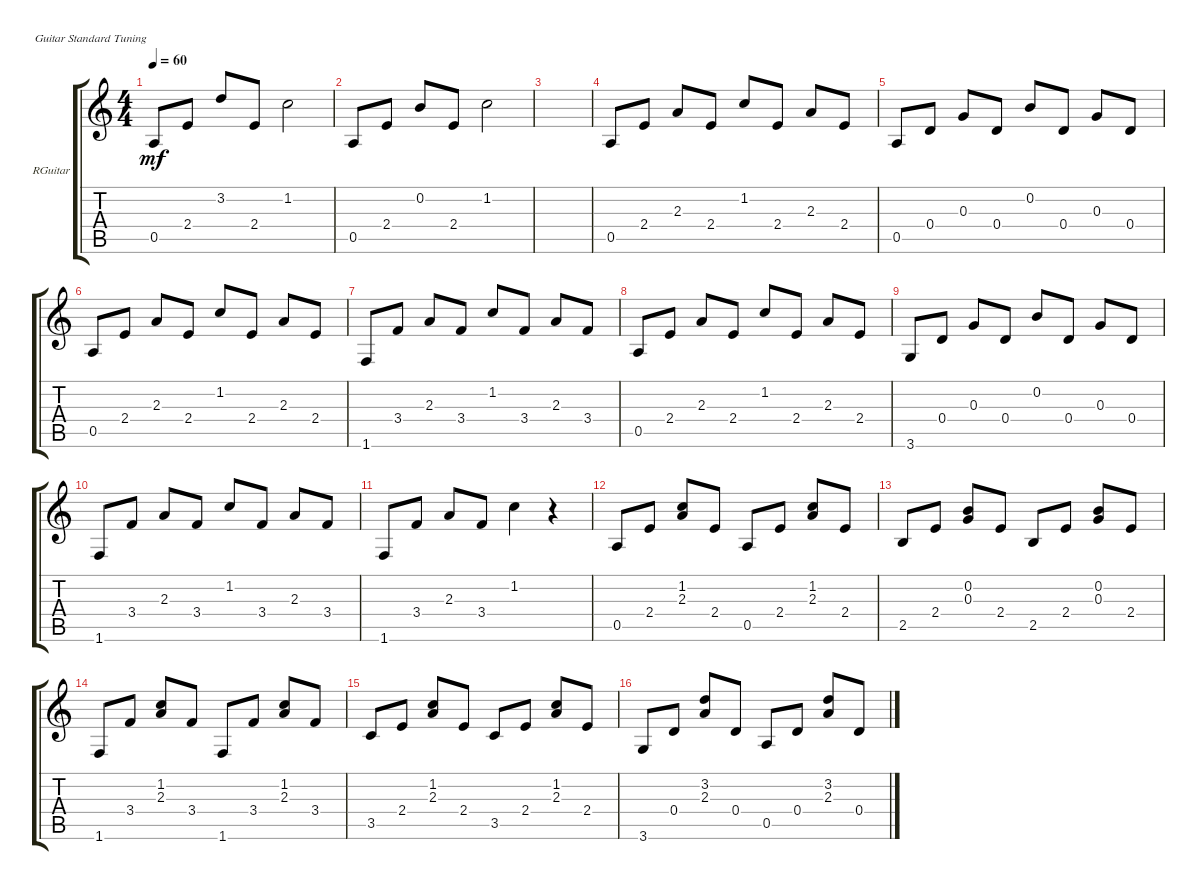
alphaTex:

\defaultSystemsLayout 4
\bracketExtendMode groupsimilarinstruments
\firstSystemTrackNameOrientation horizontal
\otherSystemsTrackNameOrientation horizontal
\track ("Rythm Guitar" "RGuitar") {instrument acousticguitarnylon}
\staff {score tabs}
\tuning (E4 B3 G3 D3 A2 E2)
\ts (4 4)
\tempo 60
\clef g2
\ks c
0.5.8{dy mf instrument acousticguitarnylon} 2.4.8 3.2.8 2.4.8 1.2.2 |
0.5.8 2.4.8 0.2.8 2.4.8 1.2.2 |
|
0.5.8 2.4.8 2.3.8 2.4.8 1.2.8 2.4.8 2.3.8 2.4.8 |
0.5.8 0.4.8 0.3.8 0.4.8 0.2.8 0.4.8 0.3.8 0.4.8 |
0.5.8 2.4.8 2.3.8 2.4.8 1.2.8 2.4.8 2.3.8 2.4.8 |
1.6.8 3.4.8 2.3.8 3.4.8 1.2.8 3.4.8 2.3.8 3.4.8 |
0.5.8 2.4.8 2.3.8 2.4.8 1.2.8 2.4.8 2.3.8 2.4.8 |
3.6.8 0.4.8 0.3.8 0.4.8 0.2.8 0.4.8 0.3.8 0.4.8 |
1.6.8 3.4.8 2.3.8 3.4.8 1.2.8 3.4.8 2.3.8 3.4.8 |
1.6.8 3.4.8 2.3.8 3.4.8 1.2.4 r.4 |
0.5.8 2.4.8 (2.3 1.2).8 2.4.8 0.5.8 2.4.8 (2.3 1.2).8 2.4.8 |
2.5.8 2.4.8 (0.3 0.2).8 2.4.8 2.5.8 2.4.8 (0.3 0.2).8 2.4.8 |
1.6.8 3.4.8 (2.3 1.2).8 3.4.8 1.6.8 3.4.8 (2.3 1.2).8 3.4.8 |
3.5.8 2.4.8 (2.3 1.2).8 2.4.8 3.5.8 2.4.8 (2.3 1.2).8 2.4.8 |
3.6.8 0.4.8 (2.3 3.2).8 0.4.8 0.5.8 0.4.8 (2.3 3.2).8 0.4.8
